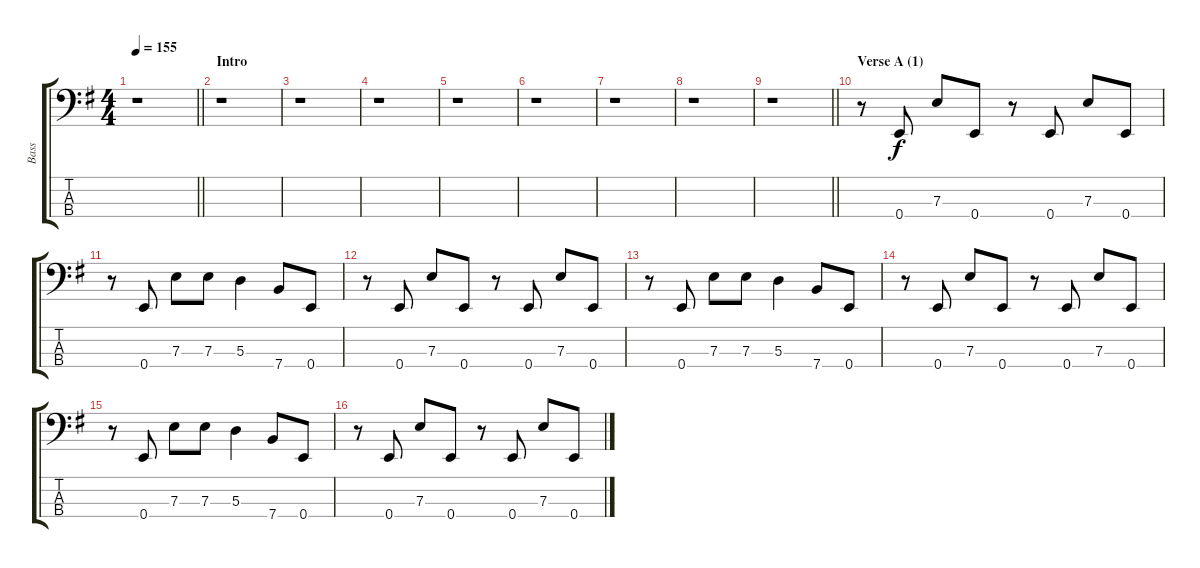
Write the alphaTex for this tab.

\track ("Bass" "Bass") {instrument electricbassfinger}
\staff {score tabs}
\tuning (G2 D2 A1 E1) {hide}
\ts (4 4)
\tempo 155
\clef f4
\barLineRight lightlight
\ks eminor
r.1{dy f instrument electricbassfinger} |
\section ("" "Intro")
r.1 |
r.1 |
r.1 |
r.1 |
r.1 |
r.1 |
r.1 |
\barLineRight lightlight
r.1 |
\section ("" "Verse A (1)")
r.8 0.4.8 7.3.8 0.4.8 r.8 0.4.8 7.3.8 0.4.8 |
r.8 0.4.8 7.3.8 7.3.8 5.3.4 7.4.8 0.4.8 |
r.8 0.4.8 7.3.8 0.4.8 r.8 0.4.8 7.3.8 0.4.8 |
r.8 0.4.8 7.3.8 7.3.8 5.3.4 7.4.8 0.4.8 |
r.8 0.4.8 7.3.8 0.4.8 r.8 0.4.8 7.3.8 0.4.8 |
r.8 0.4.8 7.3.8 7.3.8 5.3.4 7.4.8 0.4.8 |
r.8 0.4.8 7.3.8 0.4.8 r.8 0.4.8 7.3.8 0.4.8
